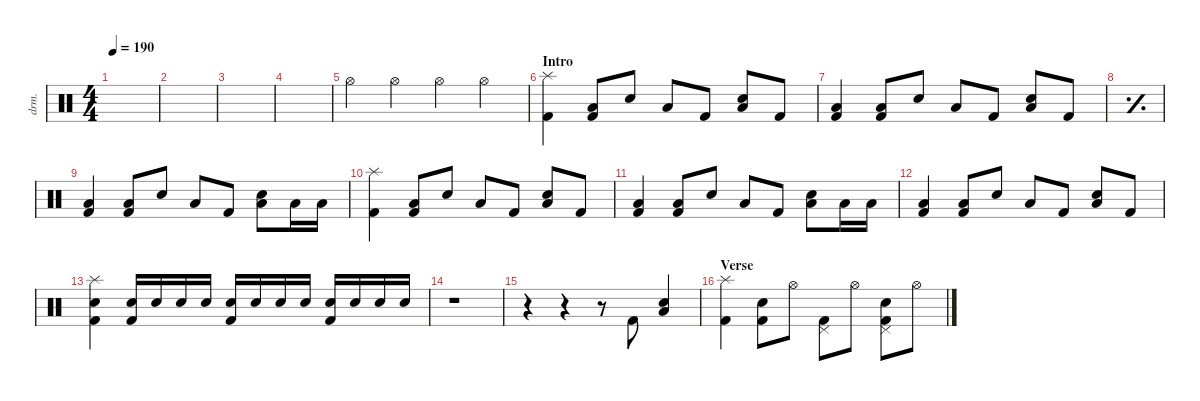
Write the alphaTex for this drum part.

\defaultSystemsLayout 4
\hideDynamics
\bracketExtendMode nobrackets
\track ("伊地知虹夏" "drm.") {instrument percussion}
\staff {score}
\articulation defaults
\ts (4 4)
\tempo 190
\clef neutral
\ks c
|
|
|
|
"Hi-Hat (open)".4{beam Down} "Hi-Hat (open)".4{beam Down} "Hi-Hat (open)".4{beam Down} "Hi-Hat (open)".4{beam Down} |
\section ("" "Intro")
("Splash (hit)" "Kick (hit) 2").4{beam Down} ("Kick (hit) 2" "Low Tom (hit)").8{beam Up} "Snare (hit) 2".8{beam Up} "Low Tom (hit)".8{beam Up} "Kick (hit) 2".8{beam Up} ("Low Tom (hit)" "Snare (hit) 2").8{beam Up} "Kick (hit) 2".8{beam Up} |
("Kick (hit) 2" "Low Tom (hit)").4{beam Up} ("Kick (hit) 2" "Low Tom (hit)").8{beam Up} "Snare (hit) 2".8{beam Up} "Low Tom (hit)".8{beam Up} "Kick (hit) 2".8{beam Up} ("Low Tom (hit)" "Snare (hit) 2").8{beam Up} "Kick (hit) 2".8{beam Up} |
\simile simple
|
\simile none
("Kick (hit) 2" "Low Tom (hit)").4{beam Up} ("Kick (hit) 2" "Low Tom (hit)").8{beam Up} "Snare (hit) 2".8{beam Up} "Low Tom (hit)".8{beam Up} "Kick (hit) 2".8{beam Up} ("Low Tom (hit)" "Snare (hit) 2").8{beam Down} "Low Tom (hit)".16{beam Down} "Low Tom (hit)".16{beam Down} |
("Splash (hit)" "Kick (hit) 2").4{beam Down} ("Kick (hit) 2" "Low Tom (hit)").8{beam Up} "Snare (hit) 2".8{beam Up} "Low Tom (hit)".8{beam Up} "Kick (hit) 2".8{beam Up} ("Low Tom (hit)" "Snare (hit) 2").8{beam Up} "Kick (hit) 2".8{beam Up} |
("Kick (hit) 2" "Low Tom (hit)").4{beam Up} ("Kick (hit) 2" "Low Tom (hit)").8{beam Up} "Snare (hit) 2".8{beam Up} "Low Tom (hit)".8{beam Up} "Kick (hit) 2".8{beam Up} ("Low Tom (hit)" "Snare (hit) 2").8{beam Down} "Low Tom (hit)".16{beam Down} "Low Tom (hit)".16{beam Down} |
("Kick (hit) 2" "Low Tom (hit)").4{beam Up} ("Kick (hit) 2" "Low Tom (hit)").8{beam Up} "Snare (hit) 2".8{beam Up} "Low Tom (hit)".8{beam Up} "Kick (hit) 2".8{beam Up} ("Low Tom (hit)" "Snare (hit) 2").8{beam Up} "Kick (hit) 2".8{beam Up} |
("Kick (hit) 2" "Snare (hit) 2" "Splash (hit)").4{beam Down} ("Snare (hit) 2" "Kick (hit) 2").16{beam Up} "Snare (hit) 2".16{beam Up} "Snare (hit) 2".16{beam Up} "Snare (hit) 2".16{beam Up} ("Snare (hit) 2" "Kick (hit) 2").16{beam Up} "Snare (hit) 2".16{beam Up} "Snare (hit) 2".16{beam Up} "Snare (hit) 2".16{beam Up} ("Snare (hit) 2" "Kick (hit) 2").16{beam Up} "Snare (hit) 2".16{beam Up} "Snare (hit) 2".16{beam Up} "Snare (hit) 2".16{beam Up} |
r.1{beam Down} |
r.4{beam Down} r.4{beam Down} r.8{beam Down} "Kick (hit) 2".8{beam Up} ("Low Tom (hit)" "Snare (hit) 2").4{beam Up} |
\section ("" "Verse")
("Kick (hit) 2" "Splash (hit)").4{beam Down} ("Kick (hit) 2" "Snare (hit) 2").8{beam Down} "Hi-Hat (open)".8{beam Down} ("Kick (hit) 2" "Pedal Hi-Hat (hit)").8{beam Down} "Hi-Hat (open)".8{beam Down} ("Kick (hit) 2" "Snare (hit) 2" "Pedal Hi-Hat (hit)").8{beam Down} "Hi-Hat (open)".8{beam Down}
